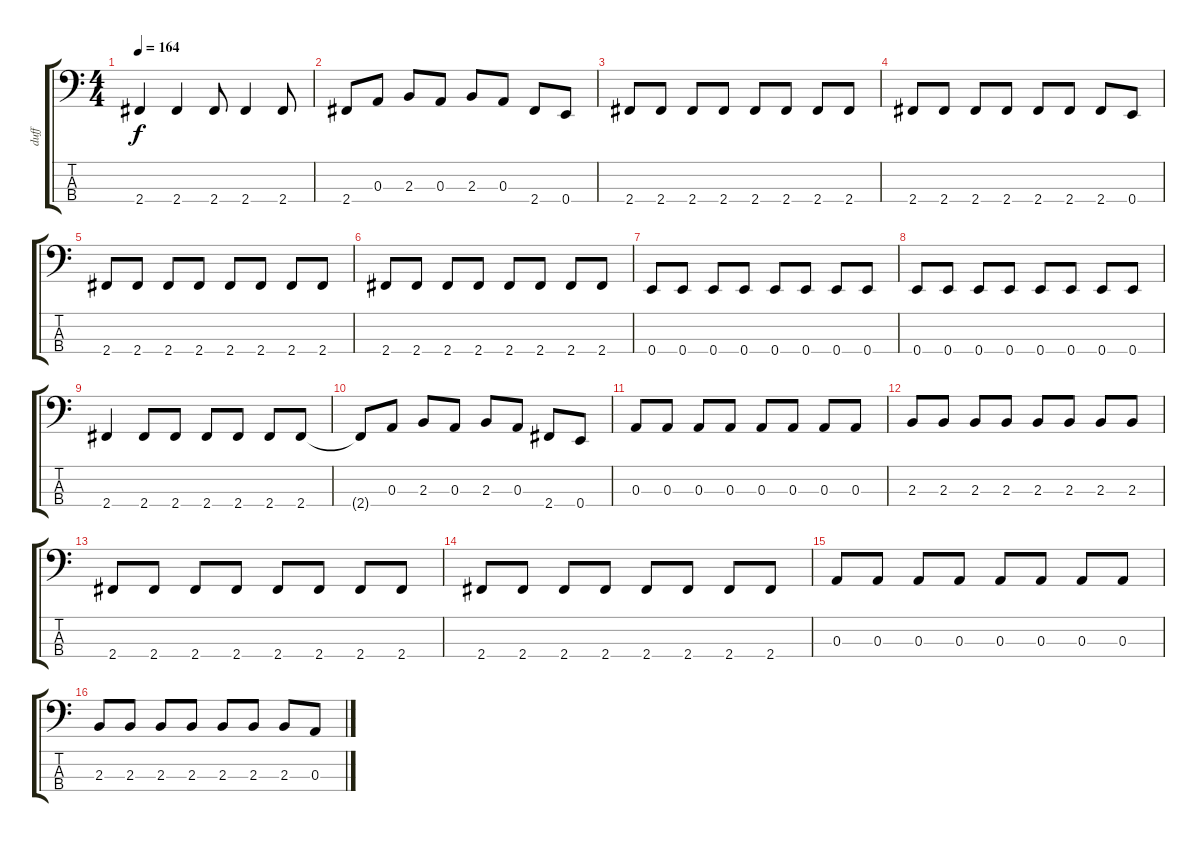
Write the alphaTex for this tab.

\track ("duff" "duff") {instrument slapbass1}
\staff {score tabs}
\tuning (G2 D2 A1 E1) {hide}
\ts (4 4)
\tempo 164
\clef f4
\ks c
2.4.4{dy f} 2.4.4 2.4.8 2.4.4 2.4.8 |
2.4.8 0.3.8 2.3.8 0.3.8 2.3.8 0.3.8 2.4.8 0.4.8 |
2.4.8 2.4.8 2.4.8 2.4.8 2.4.8 2.4.8 2.4.8 2.4.8 |
2.4.8 2.4.8 2.4.8 2.4.8 2.4.8 2.4.8 2.4.8 0.4.8 |
2.4.8 2.4.8 2.4.8 2.4.8 2.4.8 2.4.8 2.4.8 2.4.8 |
2.4.8 2.4.8 2.4.8 2.4.8 2.4.8 2.4.8 2.4.8 2.4.8 |
0.4.8 0.4.8 0.4.8 0.4.8 0.4.8 0.4.8 0.4.8 0.4.8 |
0.4.8 0.4.8 0.4.8 0.4.8 0.4.8 0.4.8 0.4.8 0.4.8 |
2.4.4 2.4.8 2.4.8 2.4.8 2.4.8 2.4.8 2.4.8 |
2.4{t}.8 0.3.8 2.3.8 0.3.8 2.3.8 0.3.8 2.4.8 0.4.8 |
0.3.8 0.3.8 0.3.8 0.3.8 0.3.8 0.3.8 0.3.8 0.3.8 |
2.3.8 2.3.8 2.3.8 2.3.8 2.3.8 2.3.8 2.3.8 2.3.8 |
2.4.8 2.4.8 2.4.8 2.4.8 2.4.8 2.4.8 2.4.8 2.4.8 |
2.4.8 2.4.8 2.4.8 2.4.8 2.4.8 2.4.8 2.4.8 2.4.8 |
0.3.8 0.3.8 0.3.8 0.3.8 0.3.8 0.3.8 0.3.8 0.3.8 |
2.3.8 2.3.8 2.3.8 2.3.8 2.3.8 2.3.8 2.3.8 0.3.8
